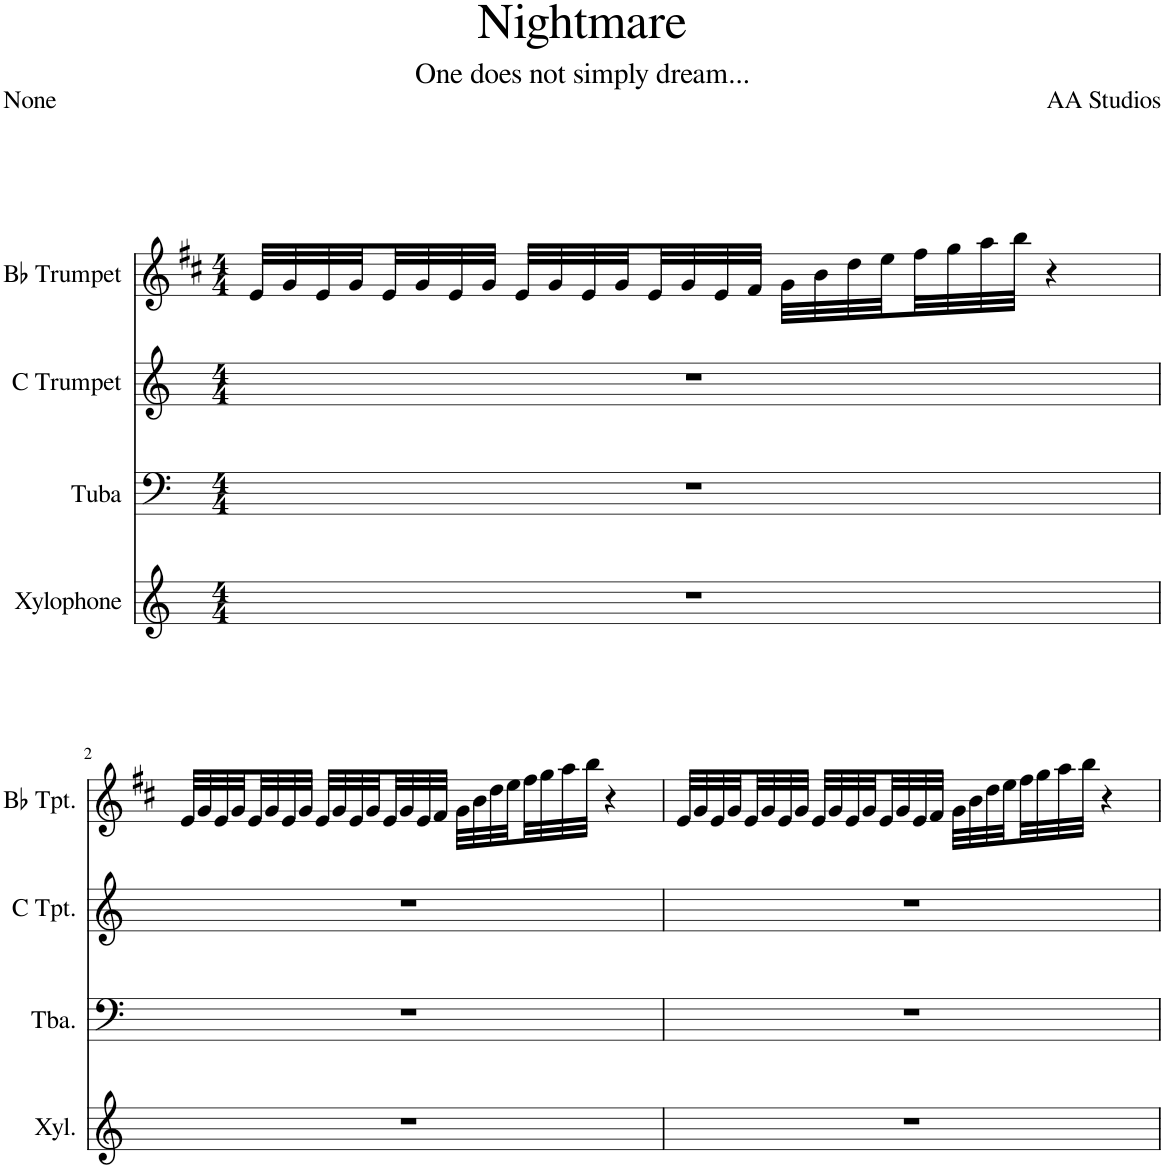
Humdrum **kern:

**kern	**kern	**kern	**kern
*part4	*part3	*part2	*part1
*staff4	*staff3	*staff2	*staff1
*I"Xylophone	*I"Tuba	*I"C Trumpet	*I"Bb Trumpet
*I'Xyl.	*I'Tba.	*I'C Tpt.	*I'Bb Tpt.
*clefG2	*clefF4	*clefG2	*clefG2
*Trd-7c-12	*	*	*Trd1c2
*k[]	*k[]	*k[]	*k[f#c#]
*M4/4	*M4/4	*M4/4	*M4/4
=1	=1	=1	=1
1r	1r	1r	32e/LLL
.	.	.	32g/
.	.	.	32e/
.	.	.	32g/
.	.	.	32e/
.	.	.	32g/
.	.	.	32e/
.	.	.	32g/JJJ
.	.	.	32e/LLL
.	.	.	32g/
.	.	.	32e/
.	.	.	32g/
.	.	.	32e/
.	.	.	32g/
.	.	.	32e/
.	.	.	32f#/JJJ
.	.	.	32g\LLL
.	.	.	32b\
.	.	.	32dd\
.	.	.	32ee\
.	.	.	32ff#\
.	.	.	32gg\
.	.	.	32aa\
.	.	.	32bb\JJJ
.	.	.	4r
!!LO:LB:g=z
=2	=2	=2	=2
1r	1r	1r	32e/LLL
.	.	.	32g/
.	.	.	32e/
.	.	.	32g/
.	.	.	32e/
.	.	.	32g/
.	.	.	32e/
.	.	.	32g/JJJ
.	.	.	32e/LLL
.	.	.	32g/
.	.	.	32e/
.	.	.	32g/
.	.	.	32e/
.	.	.	32g/
.	.	.	32e/
.	.	.	32f#/JJJ
.	.	.	32g\LLL
.	.	.	32b\
.	.	.	32dd\
.	.	.	32ee\
.	.	.	32ff#\
.	.	.	32gg\
.	.	.	32aa\
.	.	.	32bb\JJJ
.	.	.	4r
=3	=3	=3	=3
1r	1r	1r	32e/LLL
.	.	.	32g/
.	.	.	32e/
.	.	.	32g/
.	.	.	32e/
.	.	.	32g/
.	.	.	32e/
.	.	.	32g/JJJ
.	.	.	32e/LLL
.	.	.	32g/
.	.	.	32e/
.	.	.	32g/
.	.	.	32e/
.	.	.	32g/
.	.	.	32e/
.	.	.	32f#/JJJ
.	.	.	32g\LLL
.	.	.	32b\
.	.	.	32dd\
.	.	.	32ee\
.	.	.	32ff#\
.	.	.	32gg\
.	.	.	32aa\
.	.	.	32bb\JJJ
.	.	.	4r
=	=	=	=
*-	*-	*-	*-
